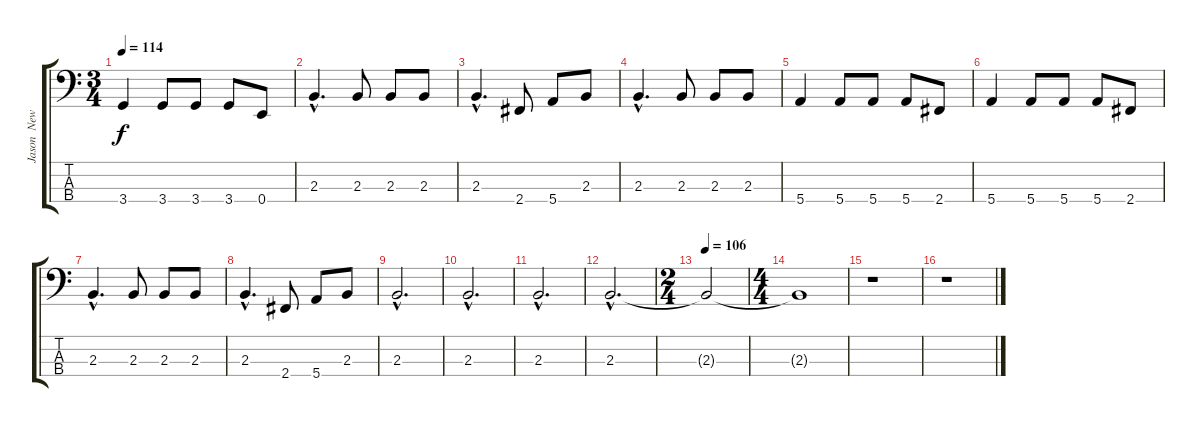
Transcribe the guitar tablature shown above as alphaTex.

\track ("Jason  Newsted" "Jason  New") {instrument electricbasspick}
\staff {score tabs}
\tuning (G2 D2 A1 E1) {hide}
\ts (3 4)
\tempo 114
\clef f4
\ks c
3.4.4{dy f} 3.4.8 3.4.8 3.4.8 0.4.8 |
2.3{hac}.4{d} 2.3.8 2.3.8 2.3.8 |
2.3{hac}.4{d} 2.4.8 5.4.8 2.3.8 |
2.3{hac}.4{d} 2.3.8 2.3.8 2.3.8 |
5.4.4 5.4.8 5.4.8 5.4.8 2.4.8 |
5.4.4 5.4.8 5.4.8 5.4.8 2.4.8 |
2.3{hac}.4{d} 2.3.8 2.3.8 2.3.8 |
2.3{hac}.4{d} 2.4.8 5.4.8 2.3.8 |
2.3{hac}.2{d} |
2.3{hac}.2{d} |
2.3{hac}.2{d} |
2.3{hac}.2{d} |
\ts (2 4)
\tempo 106
2.3{t}.2 |
\ts (4 4)
2.3{t}.1 |
r.1 |
r.1
